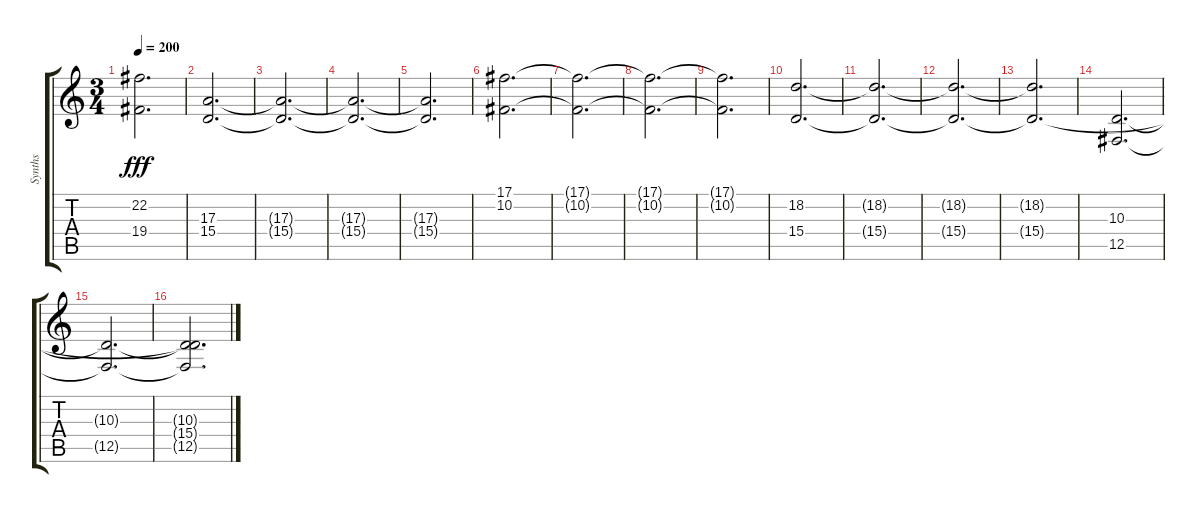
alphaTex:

\track ("Synths" "Synths") {instrument stringensemble2}
\staff {score tabs}
\tuning (Db4 Ab3 E3 B2 Gb2 B1) {hide}
\ts (3 4)
\tempo 200
\clef g2
\ks c
(22.2{t} 19.4{t}).2{d dy fff} |
(17.3 15.4).2{d} |
(17.3{t} 15.4{t}).2{d} |
(17.3{t} 15.4{t}).2{d} |
(17.3{t} 15.4{t}).2{d} |
(17.1 10.2).2{d} |
(17.1{t} 10.2{t}).2{d} |
(17.1{t} 10.2{t}).2{d} |
(17.1{t} 10.2{t}).2{d} |
(18.2 15.4).2{d} |
(18.2{t} 15.4{t}).2{d} |
(18.2{t} 15.4{t}).2{d} |
(18.2{t} 15.4{t}).2{d} |
(10.3 12.5).2{d} |
(10.3{t} 12.5{t}).2{d} |
(10.3{t} 15.4{t} 12.5{t}).2{d}
